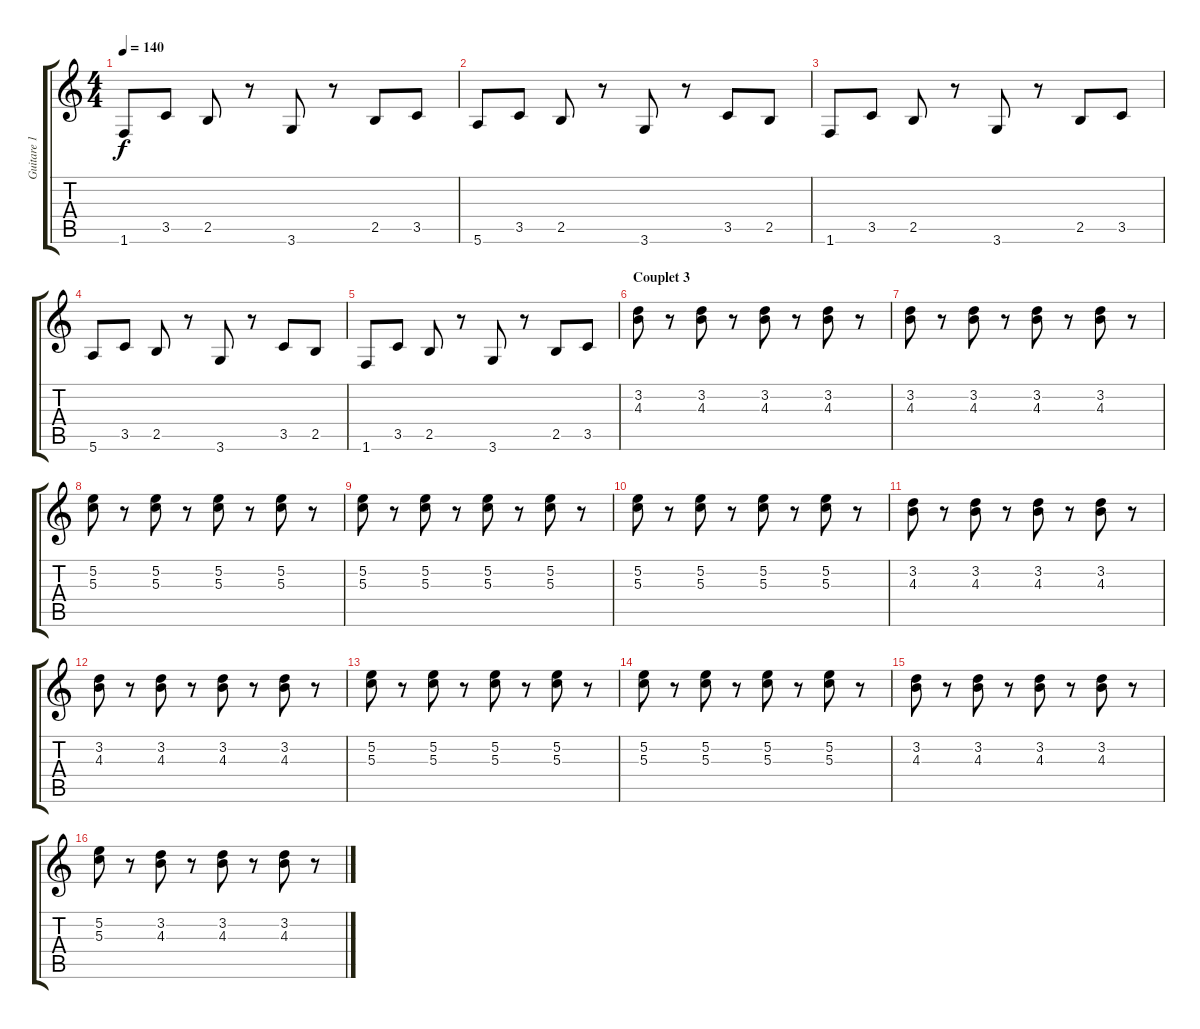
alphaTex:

\track ("Guitare 1" "Guitare 1") {instrument distortionguitar}
\staff {score tabs}
\tuning (E4 B3 G3 D3 A2 E2) {hide}
\ts (4 4)
\tempo 140
\clef g2
\ks c
1.6.8{dy f} 3.5.8 2.5.8 r.8 3.6.8 r.8 2.5.8 3.5.8 |
5.6.8 3.5.8 2.5.8 r.8 3.6.8 r.8 3.5.8 2.5.8 |
1.6.8 3.5.8 2.5.8 r.8 3.6.8 r.8 2.5.8 3.5.8 |
5.6.8 3.5.8 2.5.8 r.8 3.6.8 r.8 3.5.8 2.5.8 |
1.6.8 3.5.8 2.5.8 r.8 3.6.8 r.8 2.5.8 3.5.8 |
\section ("" "Couplet 3")
(3.2 4.3).8 r.8 (3.2 4.3).8 r.8 (3.2 4.3).8 r.8 (3.2 4.3).8 r.8 |
(3.2 4.3).8 r.8 (3.2 4.3).8 r.8 (3.2 4.3).8 r.8 (3.2 4.3).8 r.8 |
(5.2 5.3).8 r.8 (5.2 5.3).8 r.8 (5.2 5.3).8 r.8 (5.2 5.3).8 r.8 |
(5.2 5.3).8 r.8 (5.2 5.3).8 r.8 (5.2 5.3).8 r.8 (5.2 5.3).8 r.8 |
(5.2 5.3).8 r.8 (5.2 5.3).8 r.8 (5.2 5.3).8 r.8 (5.2 5.3).8 r.8 |
(3.2 4.3).8 r.8 (3.2 4.3).8 r.8 (3.2 4.3).8 r.8 (3.2 4.3).8 r.8 |
(3.2 4.3).8 r.8 (3.2 4.3).8 r.8 (3.2 4.3).8 r.8 (3.2 4.3).8 r.8 |
(5.2 5.3).8 r.8 (5.2 5.3).8 r.8 (5.2 5.3).8 r.8 (5.2 5.3).8 r.8 |
(5.2 5.3).8 r.8 (5.2 5.3).8 r.8 (5.2 5.3).8 r.8 (5.2 5.3).8 r.8 |
(3.2 4.3).8 r.8 (3.2 4.3).8 r.8 (3.2 4.3).8 r.8 (3.2 4.3).8 r.8 |
(5.2 5.3).8 r.8 (3.2 4.3).8 r.8 (3.2 4.3).8 r.8 (3.2 4.3).8 r.8
